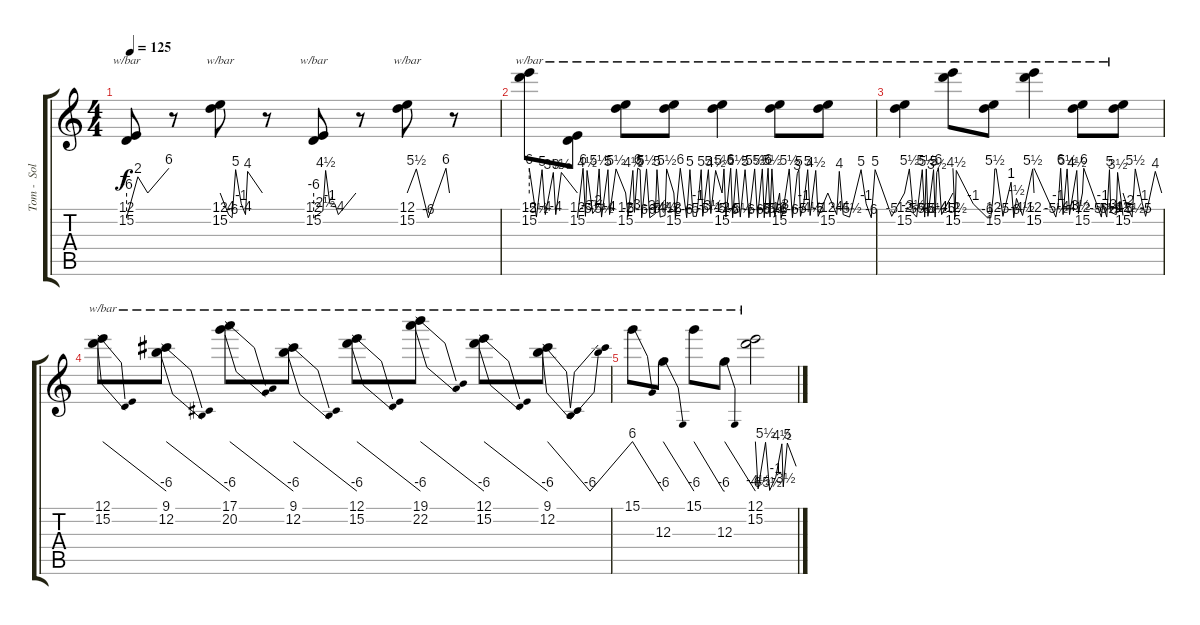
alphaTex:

\track ("Tom -  Solo " "Tom -  Sol") {instrument lead7fifths}
\staff {score tabs}
\tuning (E4 B3 G3 D3 A2 D2) {hide}
\ts (4 4)
\tempo 125
\clef g2
\ks c
(12.1 15.2).8{tbe (custom default 0 -24 16 8 30 0 60 24) dy f} r.8 (12.1 15.2).8{tbe (custom default 0 0 12 -16 17 -24 22 20 30 -4 36 -16 39 16 60 0)} r.8 (12.1 15.2).8{tbe (custom default 0 -24 13 -10 17 18 23 -4 30 -4 35 -16 60 0)} r.8 (12.1 15.2).8{tbe (custom default 0 0 13 22 30 -24 55 24 60 0)} r.8 |
(12.1 15.2).8{tbe (custom default 0 24 9 -22 16 20 20 -16 30 14 33 -16 40 14 60 0)} (12.1 15.2).8{tbe (custom default 0 -24 7 24 10 -20 12 18 19 -14 23 -8 27 22 30 -22 38 20 40 -16 48 22 60 0)} (12.1 15.2).8{tbe (custom default 0 0 3 -20 9 18 11 -12 15 24 18 20 20 -24 26 22 30 -24 37 -14 39 20 43 -22 49 -18 51 22 60 0)} (12.1 15.2).8{tbe (custom default 0 0 2 -24 8 24 16 -24 20 20 24 -20 28 -20 30 -4 34 20 36 -20 43 20 46 -14 52 18 60 0)} (12.1 15.2).4{tbe (custom default 0 0 2 22 4 -22 9 24 11 -24 15 22 19 -22 24 20 28 -24 34 22 37 -24 42 22 44 -24 48 24 50 -22 52 22 55 -22 60 0)} (12.1 15.2).8{tbe (custom default 0 0 2 -24 4 -12 12 22 16 -24 22 12 24 20 26 -20 30 -4 35 20 38 -18 45 18 48 -20 60 0)} (12.1 15.2).8{tbe (custom default 0 0 7 -16 9 16 12 -16 17 -22 26 20 30 -4 34 -24 37 20 50 -20 60 0)} |
(12.1 15.2).4{tbe (custom default 0 0 6 22 11 -14 15 -22 22 20 25 -22 27 22 29 -20 36 20 38 -22 40 14 42 24 46 -16 60 0)} (12.1 15.2).8{tbe (custom default 0 24 3 -22 5 18 30 -4 51 -24 56 -24 60 0)} (12.1 15.2).8{tbe (custom default 0 0 2 22 4 22 14 -20 26 4 30 -24 34 -2 43 -18 58 22 60 0)} (12.1 15.2).4{tbe (custom default 0 24 27 -22 30 -4 33 24 36 -16 41 22 44 -16 53 18 55 -14 60 0)} (12.1 15.2).8{tbe (custom default 0 0 2 24 28 -22 30 -4 36 -22 40 20 42 -12 50 -16 52 14 60 -18)} (12.1 15.2).8{tbe (custom default 0 0 8 -8 14 -22 19 22 30 -4 35 -20 50 16 60 0)} |
(12.1 15.2).8{tbe (dive default 0 24 60 -24)} (9.1 12.2).8{tbe (dive default 0 24 60 -24)} (17.1 20.2).8{tbe (dive default 0 24 60 -24)} (9.1 12.2).8{tbe (dive default 0 24 60 -24)} (12.1 15.2).8{tbe (dive default 0 24 60 -24)} (19.1 22.2).8{tbe (dive default 0 24 60 -24)} (12.1 15.2).8{tbe (dive default 0 24 60 -24)} (9.1 12.2).8{tbe (dip default 0 24 30 -24 60 24)} |
15.1.8{tbe (dive default 0 24 60 -24)} 12.3.8{tbe (dive default 0 24 60 -24)} 15.1.8{tbe (custom default 0 24 58 -24 60 -24)} 12.3.8{tbe (dive default 0 24 60 -24)} (12.1 15.2).2{tbe (custom default 0 24 4 -18 15 22 21 -22 30 -4 39 18 41 -14 47 20 60 0)}
